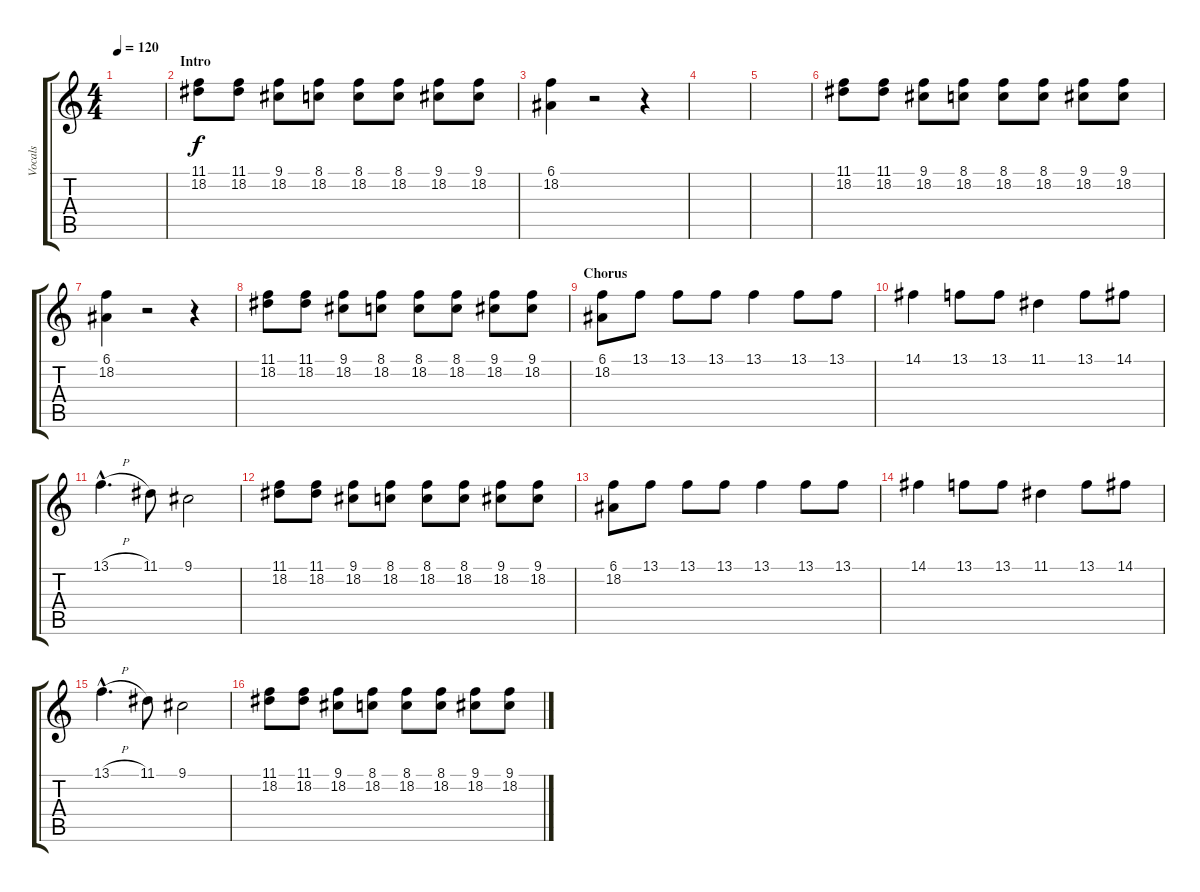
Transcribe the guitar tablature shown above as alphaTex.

\track ("Vocals" "Vocals") {instrument acousticgrandpiano}
\staff {score tabs}
\tuning (E4 B3 G3 D3 A2 E2) {hide}
\ts (4 4)
\tempo 120
\clef g2
\ks c
|
\section ("" "Intro")
(11.1 18.2).8 (11.1 18.2).8 (9.1 18.2).8 (8.1 18.2).8 (8.1 18.2).8 (8.1 18.2).8 (9.1 18.2).8 (9.1 18.2).8 |
(6.1 18.2).4 r.2 r.4 |
|
|
(11.1 18.2).8 (11.1 18.2).8 (9.1 18.2).8 (8.1 18.2).8 (8.1 18.2).8 (8.1 18.2).8 (9.1 18.2).8 (9.1 18.2).8 |
(6.1 18.2).4 r.2 r.4 |
(11.1 18.2).8 (11.1 18.2).8 (9.1 18.2).8 (8.1 18.2).8 (8.1 18.2).8 (8.1 18.2).8 (9.1 18.2).8 (9.1 18.2).8 |
\section ("" "Chorus")
(6.1 18.2).8 13.1.8 13.1.8 13.1.8 13.1.4 13.1.8 13.1.8 |
14.1.4 13.1.8 13.1.8 11.1.4 13.1.8 14.1.8 |
13.1{h hac}.4{d volume 16 instrument acousticgrandpiano} 11.1.8 9.1.2 |
(11.1 18.2).8 (11.1 18.2).8 (9.1 18.2).8 (8.1 18.2).8 (8.1 18.2).8 (8.1 18.2).8 (9.1 18.2).8 (9.1 18.2).8 |
(6.1 18.2).8 13.1.8 13.1.8 13.1.8 13.1.4 13.1.8 13.1.8 |
14.1.4 13.1.8 13.1.8 11.1.4 13.1.8 14.1.8 |
13.1{h hac}.4{d volume 16 instrument acousticgrandpiano} 11.1.8 9.1.2 |
(11.1 18.2).8 (11.1 18.2).8 (9.1 18.2).8 (8.1 18.2).8 (8.1 18.2).8 (8.1 18.2).8 (9.1 18.2).8 (9.1 18.2).8
